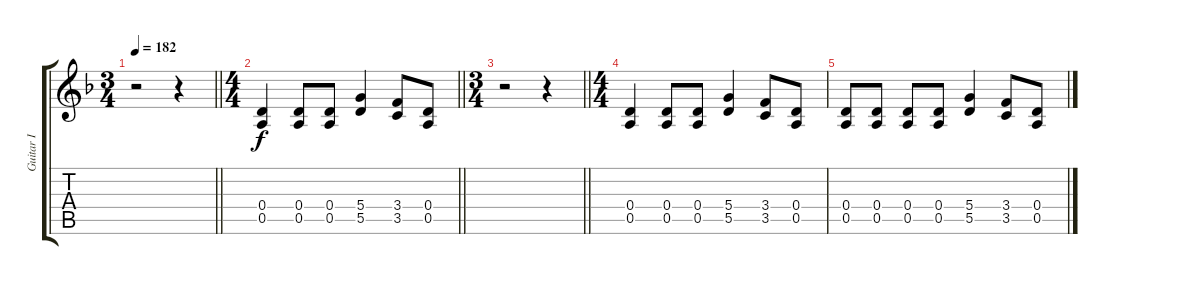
\track ("Guitar I" "Guitar I") {instrument overdrivenguitar}
\staff {score tabs}
\tuning (E4 B3 G3 D3 A2 E2) {hide}
\ts (3 4)
\tempo 182
\clef g2
\barLineRight lightlight
\ks f
r.2{dy f} r.4 |
\ts (4 4)
\barLineRight lightlight
(0.4 0.5).4 (0.4 0.5).8 (0.4 0.5).8 (5.4 5.5).4 (3.4 3.5).8 (0.4 0.5).8 |
\ts (3 4)
\barLineRight lightlight
r.2 r.4 |
\ts (4 4)
(0.4 0.5).4 (0.4 0.5).8 (0.4 0.5).8 (5.4 5.5).4 (3.4 3.5).8 (0.4 0.5).8 |
(0.4 0.5).8 (0.4 0.5).8 (0.4 0.5).8 (0.4 0.5).8 (5.4 5.5).4 (3.4 3.5).8 (0.4 0.5).8
